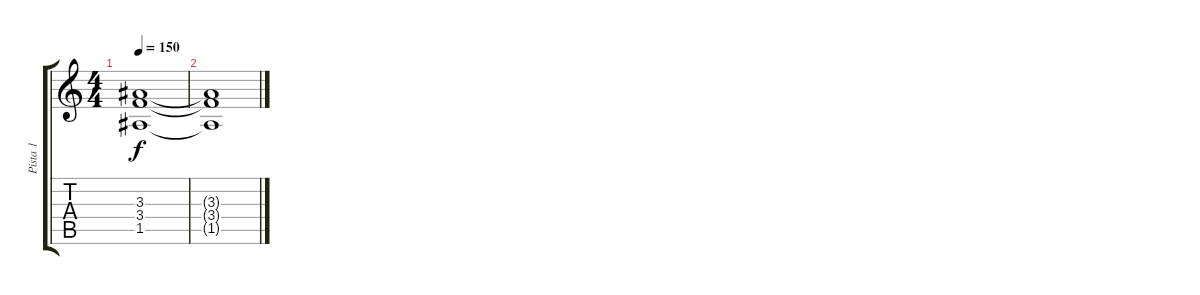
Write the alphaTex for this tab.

\track ("Pista 1" "Pista 1") {instrument distortionguitar}
\staff {score tabs}
\tuning (E4 B3 G3 D3 A2 E2) {hide}
\ts (4 4)
\tempo 150
\clef g2
\ks c
(3.3{t} 3.4{t} 1.5{t}).1{dy f} |
(3.3{t} 3.4{t} 1.5{t}).1
